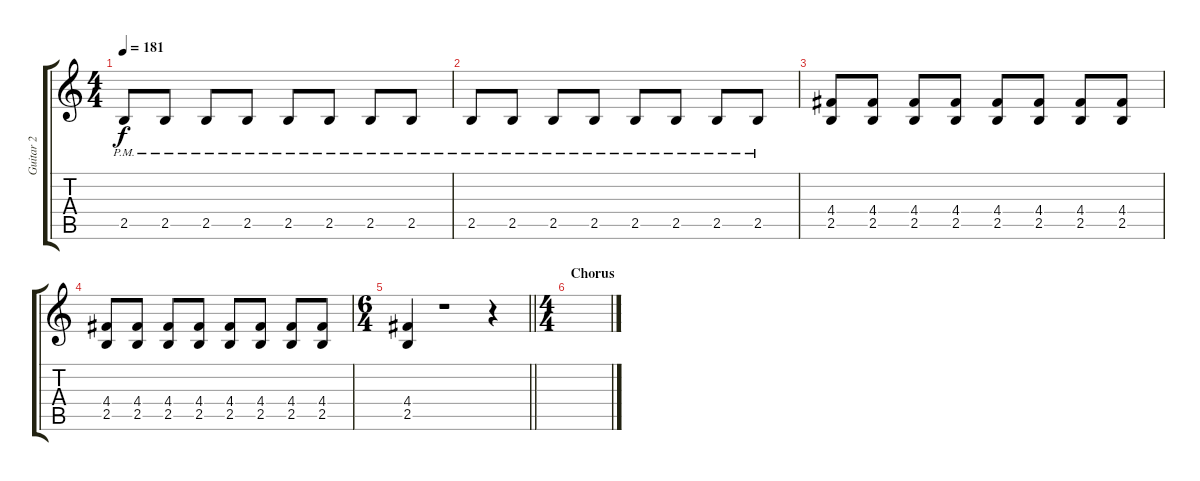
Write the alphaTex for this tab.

\track ("Guitar 2" "Guitar 2") {instrument distortionguitar}
\staff {score tabs}
\tuning (E4 B3 G3 D3 A2 E2) {hide}
\ts (4 4)
\tempo 181
\clef g2
\ks c
2.5{pm}.8{dy f} 2.5{pm}.8 2.5{pm}.8 2.5{pm}.8 2.5{pm}.8 2.5{pm}.8 2.5{pm}.8 2.5{pm}.8 |
2.5{pm}.8 2.5{pm}.8 2.5{pm}.8 2.5{pm}.8 2.5{pm}.8 2.5{pm}.8 2.5{pm}.8 2.5{pm}.8 |
(4.4 2.5).8 (4.4 2.5).8 (4.4 2.5).8 (4.4 2.5).8 (4.4 2.5).8 (4.4 2.5).8 (4.4 2.5).8 (4.4 2.5).8 |
(4.4 2.5).8 (4.4 2.5).8 (4.4 2.5).8 (4.4 2.5).8 (4.4 2.5).8 (4.4 2.5).8 (4.4 2.5).8 (4.4 2.5).8 |
\ts (6 4)
\barLineRight lightlight
(4.4 2.5).4 r.1 r.4 |
\ts (4 4)
\section ("" "Chorus")
